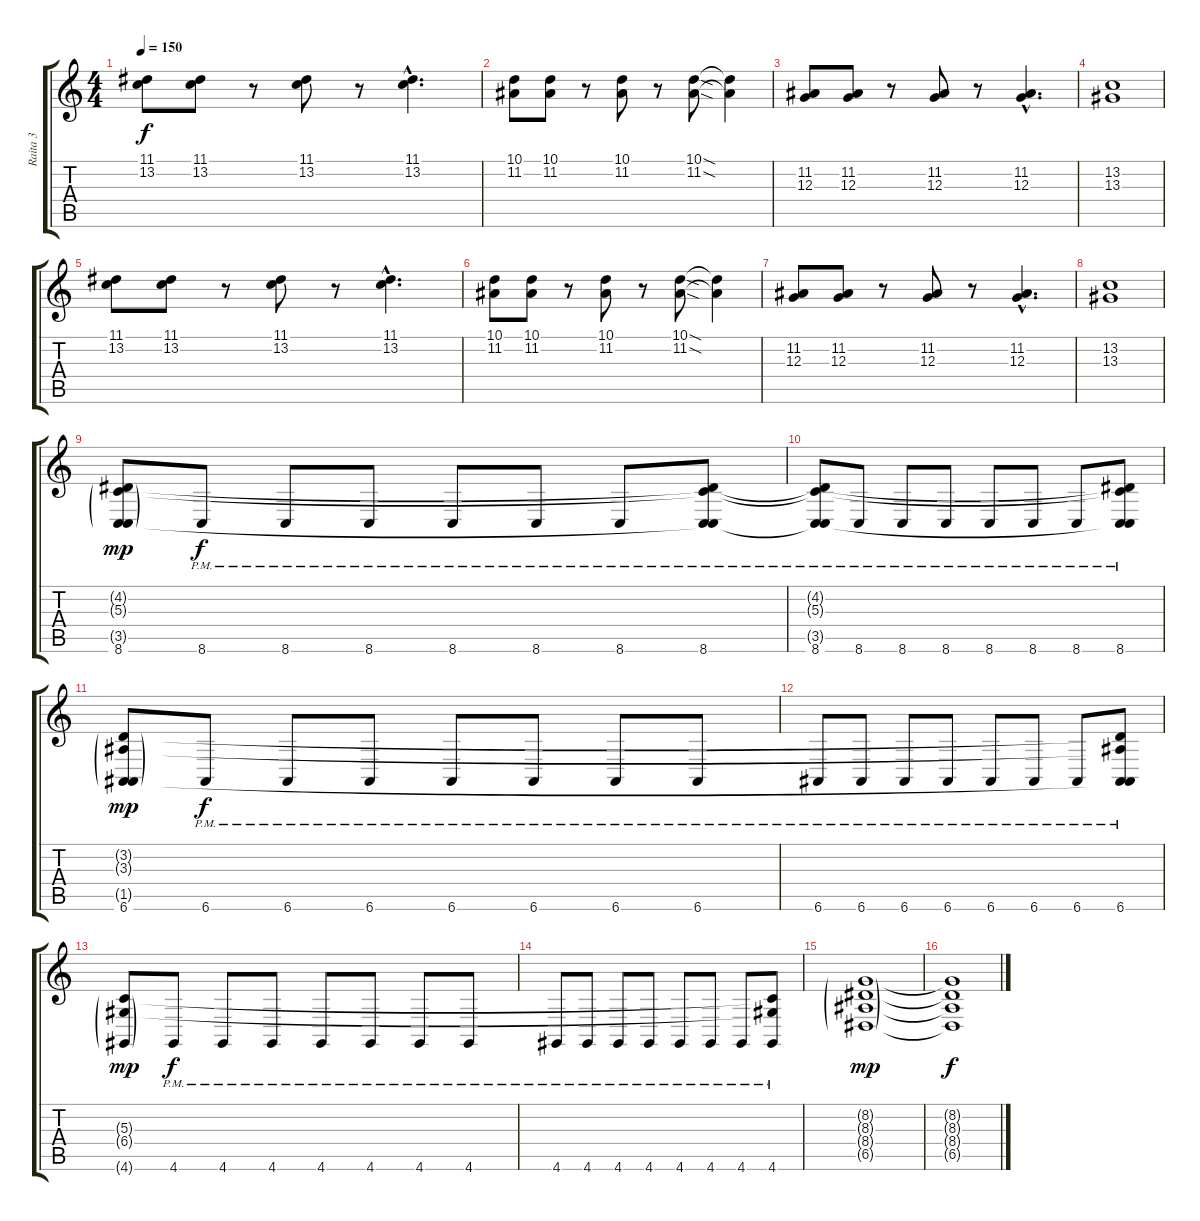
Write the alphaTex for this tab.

\track ("Raita 3" "Raita 3") {instrument lead1square}
\staff {score tabs}
\tuning (E4 B3 G3 D3 A2 E2) {hide}
\ts (4 4)
\tempo 150
\clef g2
\ks c
(11.1 13.2).8{dy f} (11.1 13.2).8 r.8 (11.1 13.2).8 r.8 (11.1{hac} 13.2{hac}).4{d} |
(10.1 11.2).8 (10.1 11.2).8 r.8 (10.1 11.2).8 r.8 (10.1{sod} 11.2{sod}).8 (10.1{t} 11.2{t}).4 |
(11.2 12.3).8 (11.2 12.3).8 r.8 (11.2 12.3).8 r.8 (11.2{hac} 12.3{hac}).4{d} |
(13.2 13.3).1 |
(11.1 13.2).8 (11.1 13.2).8 r.8 (11.1 13.2).8 r.8 (11.1{hac} 13.2{hac}).4{d} |
(10.1 11.2).8 (10.1 11.2).8 r.8 (10.1 11.2).8 r.8 (10.1{sod} 11.2{sod}).8 (10.1{t} 11.2{t}).4 |
(11.2 12.3).8 (11.2 12.3).8 r.8 (11.2 12.3).8 r.8 (11.2{hac} 12.3{hac}).4{d} |
(13.2 13.3).1 |
(4.2{g} 5.3{g} 3.5{g} 8.6).8{dy mp} 8.6{pm}.8{dy f} 8.6{pm}.8 8.6{pm}.8 8.6{pm}.8 8.6{pm}.8 8.6{pm}.8 (4.2{t} 5.3{t} 3.5{t} 8.6{pm}).8 |
(4.2{t} 5.3{t} 3.5{t} 8.6{pm}).8 8.6{pm}.8 8.6{pm}.8 8.6{pm}.8 8.6{pm}.8 8.6{pm}.8 8.6{pm}.8 (4.2{t} 5.3{t} 3.5{t} 8.6{pm}).8 |
(3.2{g} 3.3{g} 1.5{g} 6.6).8{dy mp} 6.6{pm}.8{dy f} 6.6{pm}.8 6.6{pm}.8 6.6{pm}.8 6.6{pm}.8 6.6{pm}.8 6.6{pm}.8 |
6.6{pm}.8 6.6{pm}.8 6.6{pm}.8 6.6{pm}.8 6.6{pm}.8 6.6{pm}.8 6.6{pm}.8 (3.2{t} 3.3{t} 1.5{t} 6.6{pm}).8 |
(5.3{g} 6.4{g} 4.6{g}).8{dy mp} 4.6{pm}.8{dy f} 4.6{pm}.8 4.6{pm}.8 4.6{pm}.8 4.6{pm}.8 4.6{pm}.8 4.6{pm}.8 |
4.6{pm}.8 4.6{pm}.8 4.6{pm}.8 4.6{pm}.8 4.6{pm}.8 4.6{pm}.8 4.6{pm}.8 (5.3{t} 6.4{t} 4.6{pm}).8 |
(8.2{g} 8.3{g} 8.4{g} 6.5{g}).1{dy mp} |
(8.2{t} 8.3{t} 8.4{t} 6.5{t}).1{dy f}
